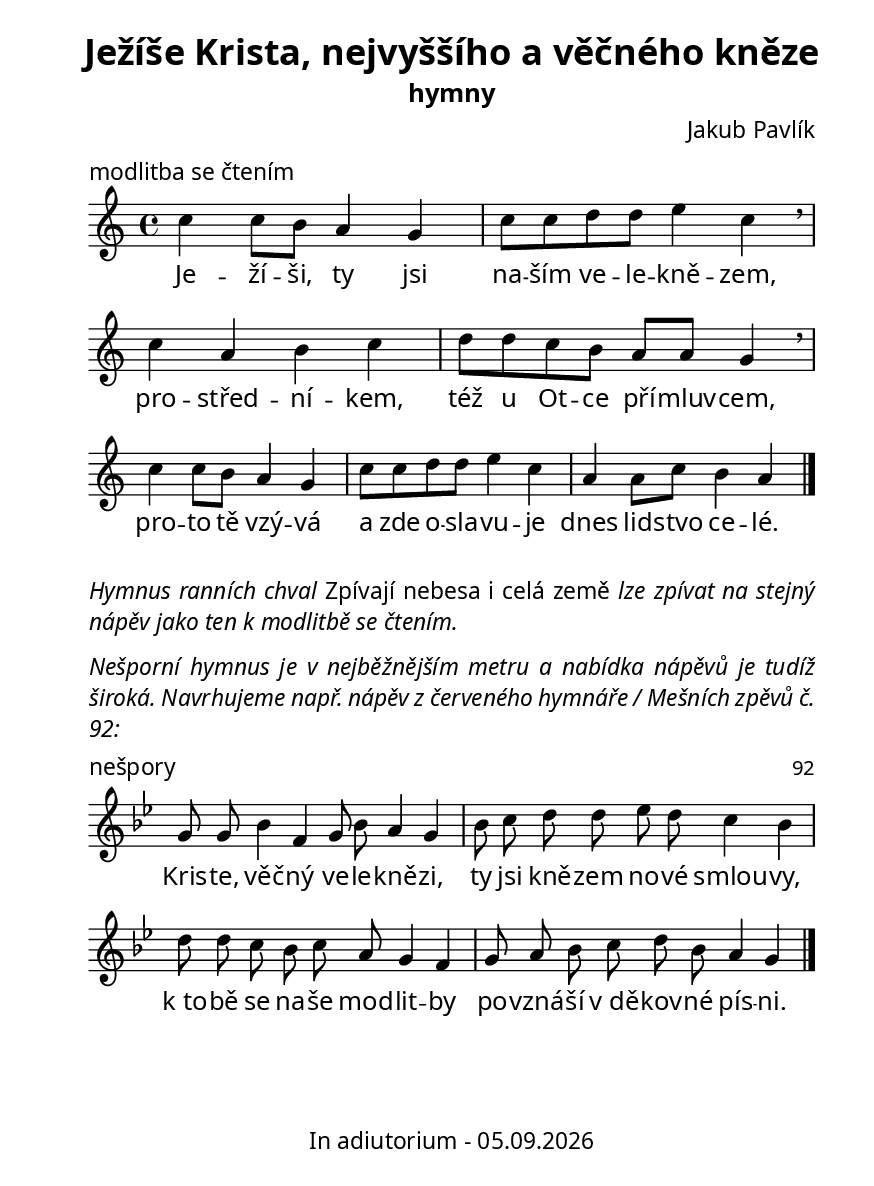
\version "2.19.32"

\include "../spolecne/nadpisy.ly"
\include "../spolecne/tiraz.ly"
\include "../spolecne/layout.ly"
\version "2.18.0"
% page style similar to that of the official Czech Divine Office hymnal

\paper {
  #(set-paper-size "a5")

  top-margin = 1\cm
  bottom-margin = 1\cm
  right-margin = 1\cm
  left-margin = 1.5\cm
}

\layout {
  indent = 0\cm
  ragged-last = ##f

  \override BreathingSign.Y-offset = 1 % placement common in Czech hymnals
  % TODO: the usual Czech breathe sign shape
}

\header {
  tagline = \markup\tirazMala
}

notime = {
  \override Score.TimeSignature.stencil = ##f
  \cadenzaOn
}


\header {
  title = "Ježíše Krista, nejvyššího a věčného kněze"
  subtitle = "hymny"
  composer = "Jakub Pavlík"
}

\score {
  \relative c'' {
    \key c \major
    c4 c8 b a4 g c8 c d d e4 c \breathe \break
    c4 a b c d8 d c b a a g4 \breathe \break
    c4 c8 b a4 g c8 c d d e4 c
    \key a \minor
    a4 a8 c b4 a \bar "|."
  }
  \addlyrics {
    Je -- ží -- ši, ty jsi na -- ším ve -- le -- kně -- zem,
    pro -- střed -- ní -- kem, též u Ot -- ce pří -- mluv -- cem,
    pro -- to tě vzý -- vá a zde o -- sla -- vu -- je
    dnes lid -- stvo ce -- lé.
  }
  \header {
    quid = "hymnus"
    modus = ""
    placet = "doplnit amen"
    id = "mc"
    piece = "modlitba se čtením"
  }
}

\markup\justify\italic{
  Hymnus ranních chval
  \upright{Zpívají nebesa i celá země}
  lze zpívat na stejný nápěv jako ten
  k modlitbě se čtením.
}

\markup\justify\italic{
  Nešporní hymnus je v nejběžnějším metru a nabídka nápěvů je tudíž
  široká. Navrhujeme např. nápěv z červeného hymnáře / Mešních zpěvů
  č. 92:
}

\score {
  \relative c'' {
    \key g \minor
    \notime
    g8 g bes4 f g8 bes a4 g \bar "|"
    bes8 c d d es d c4 bes \bar "|"
    d8 d c bes c a g4 f \bar "|"
    g8 a bes c d bes a4 g \bar "|."
  }
  \addlyrics {
    Kris -- te, věč -- ný ve -- le -- kně -- zi,
    ty jsi kně -- zem no -- vé smlou -- vy,
    k_to -- bě se na -- še mod -- lit -- by
    po -- vzná -- ší v_dě -- kov -- né pís -- ni.
  }
  \header {
    quid = "hymnus"
    fons_externus = "92" % číslo nápěvu podle MZ
    modus = ""
    placet = "zpívat na tenhle nápěv text bez rýmu je divné; doplnit amen"
    id = "ne"
    piece = "nešpory"
  }
}
